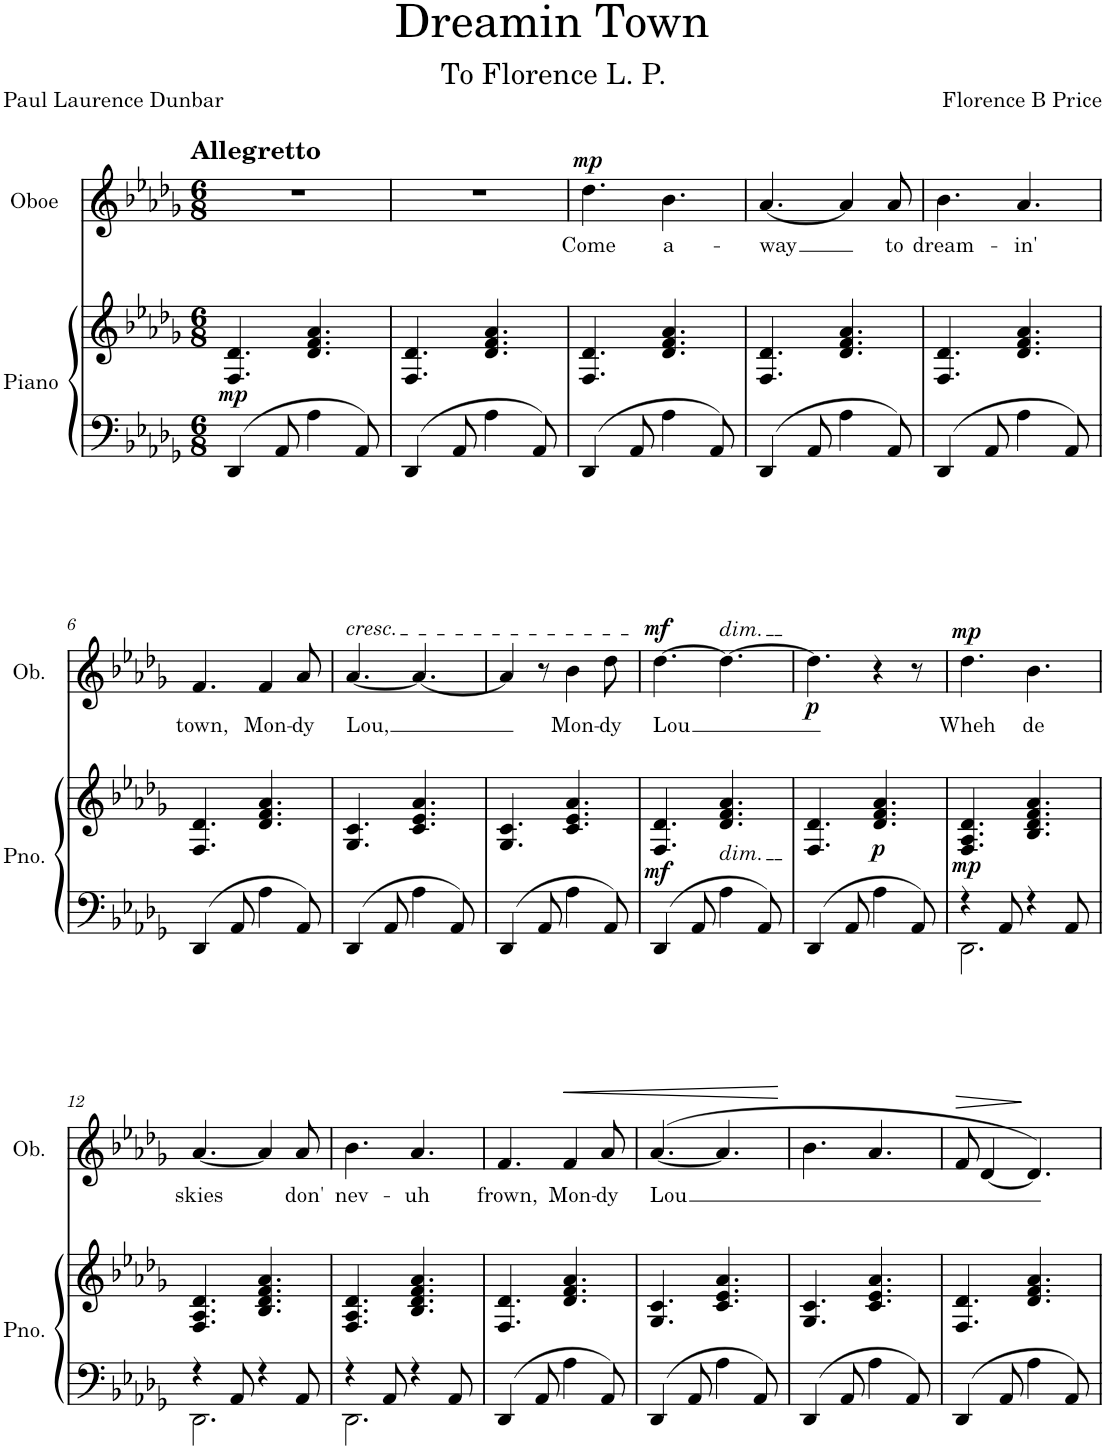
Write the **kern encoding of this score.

**kern	**kern	**dynam	**kern	**text	**dynam
*part2	*part2	*part2	*part1	*part1	*part1
*staff3	*staff2	*staff2/3	*staff1	*staff1	*staff1
*I"Piano	*	*	*I"Oboe	*	*
*I'Pno.	*	*	*I'Ob.	*	*
*clefF4	*clefG2	*	*clefG2	*	*
*k[b-e-a-d-g-]	*k[b-e-a-d-g-]	*	*k[b-e-a-d-g-]	*	*
*M6/8	*M6/8	*	*M6/8	*	*
=1	=1	=1	=1	=1	=1
!	!	!	!LO:TX:a:B:t=Allegretto	!	!
!	!	!LO:DY:b	!	!	!
4DD-/	4.F/ 4.d-/	mp	2.r	.	.
8AA-/	.	.	.	.	.
4A-\	4.d-/ 4.f/ 4.a-/	.	.	.	.
8AA-/	.	.	.	.	.
=2	=2	=2	=2	=2	=2
4DD-/	4.F/ 4.d-/	.	2.r	.	.
8AA-/	.	.	.	.	.
4A-\	4.d-/ 4.f/ 4.a-/	.	.	.	.
8AA-/	.	.	.	.	.
=3	=3	=3	=3	=3	=3
!	!	!	!	!LO:LY:b	!LO:DY:a
4DD-/	4.F/ 4.d-/	.	4.dd-\	Come	mp
8AA-/	.	.	.	.	.
!	!	!	!	!LO:LY:b	!
4A-\	4.d-/ 4.f/ 4.a-/	.	4.b-\	a-	.
8AA-/	.	.	.	.	.
=4	=4	=4	=4	=4	=4
!	!	!	!	!LO:LY:b	!
4DD-/	4.F/ 4.d-/	.	[4.a-/	-way	.
8AA-/	.	.	.	.	.
4A-\	4.d-/ 4.f/ 4.a-/	.	4a-/]	.	.
!	!	!	!	!LO:LY:b	!
8AA-/	.	.	8a-/	to	.
=5	=5	=5	=5	=5	=5
!	!	!	!	!LO:LY:b	!
4DD-/	4.F/ 4.d-/	.	4.b-\	dream-	.
8AA-/	.	.	.	.	.
!	!	!	!	!LO:LY:b	!
4A-\	4.d-/ 4.f/ 4.a-/	.	4.a-/	-in'	.
8AA-/	.	.	.	.	.
!!LO:LB:g=z
=6	=6	=6	=6	=6	=6
!	!	!	!	!LO:LY:b	!
4DD-/	4.F/ 4.d-/	.	4.f/	town,	.
8AA-/	.	.	.	.	.
!	!	!	!	!LO:LY:b	!
4A-\	4.d-/ 4.f/ 4.a-/	.	4f/	Mon-	.
!	!	!	!	!LO:LY:b	!
8AA-/	.	.	8a-/	-dy	.
=7	=7	=7	=7	=7	=7
!	!	!	!LO:TX:a:i:t=cresc.	!	!
!	!	!	!	!LO:LY:b	!
4DD-/	4.G-/ 4.c/	.	[4.a-/	Lou,	.
8AA-/	.	.	.	.	.
4A-\	4.c/ 4.e-/ 4.a-/	.	4.a-/_	.	.
8AA-/	.	.	.	.	.
=8	=8	=8	=8	=8	=8
4DD-/	4.G-/ 4.c/	.	4a-/]	.	.
8AA-/	.	.	8r	.	.
!	!	!	!	!LO:LY:b	!
4A-\	4.c/ 4.e-/ 4.a-/	.	4b-\	Mon-	.
!	!	!	!	!LO:LY:b	!
8AA-/	.	.	8dd-\	-dy	.
=9	=9	=9	=9	=9	=9
!	!	!LO:DY:b	!	!LO:LY:b	!LO:DY:a
4DD-/	4.F/ 4.d-/	mf	[4.dd-\	Lou	mf
8AA-/	.	.	.	.	.
!	!	!	!LO:TX:a:i:t=dim.	!	!
!	!LO:TX:b:i:t=dim.	!	!	!	!
4A-\	4.d-/ 4.f/ 4.a-/	.	4.dd-\_	.	.
8AA-/	.	.	.	.	.
=10	=10	=10	=10	=10	=10
!	!	!	!	!	!LO:DY:b
4DD-/	4.F/ 4.d-/	.	4.dd-\]	.	p
8AA-/	.	.	.	.	.
!	!	!LO:DY:b	!	!	!
4A-\	4.d-/ 4.f/ 4.a-/	p	4r	.	.
8AA-/	.	.	8r	.	.
=11	=11	=11	=11	=11	=11
*^	*	*	*	*	*
!	!	!	!LO:DY:b	!	!LO:LY:b	!LO:DY:a
4r	2.DD-\	4.F/ 4.A-/ 4.d-/	mp	4.dd-\	Wheh	mp
8AA-/	.	.	.	.	.	.
!	!	!	!	!	!LO:LY:b	!
4r	.	4.B-/ 4.d-/ 4.f/ 4.a-/	.	4.b-\	de	.
8AA-/	.	.	.	.	.	.
!!LO:LB:g=z
=12	=12	=12	=12	=12	=12	=12
!	!	!	!	!	!LO:LY:b	!
4r	2.DD-\	4.F/ 4.A-/ 4.d-/	.	[4.a-/	skies	.
8AA-/	.	.	.	.	.	.
4r	.	4.B-/ 4.d-/ 4.f/ 4.a-/	.	4a-/]	.	.
!	!	!	!	!	!LO:LY:b	!
8AA-/	.	.	.	8a-/	don'	.
=13	=13	=13	=13	=13	=13	=13
!	!	!	!	!	!LO:LY:b	!
4r	2.DD-\	4.F/ 4.A-/ 4.d-/	.	4.b-\	nev-	.
8AA-/	.	.	.	.	.	.
!	!	!	!	!	!LO:LY:b	!
4r	.	4.B-/ 4.d-/ 4.f/ 4.a-/	.	4.a-/	-uh	.
8AA-/	.	.	.	.	.	.
*v	*v	*	*	*	*	*
=14	=14	=14	=14	=14	=14
!	!	!	!	!LO:LY:b	!
4DD-/	4.F/ 4.d-/	.	4.f/	frown,	.
8AA-/	.	.	.	.	.
!	!	!	!	!LO:LY:b	!LO:HP:b
4A-\	4.d-/ 4.f/ 4.a-/	.	4f/	Mon-	<
!	!	!	!	!LO:LY:b	!
8AA-/	.	.	8a-/	-dy	.
=15	=15	=15	=15	=15	=15
!	!	!	!	!LO:LY:b	!
4DD-/	4.G-/ 4.c/	.	(>[4.a-/	Lou	.
8AA-/	.	.	.	.	.
4A-\	4.c/ 4.e-/ 4.a-/	.	4.a-/]	.	.
8AA-/	.	.	.	.	.
.	.	.	.	.	[
=16	=16	=16	=16	=16	=16
4DD-/	4.G-/ 4.c/	.	4.b-\	.	.
8AA-/	.	.	.	.	.
4A-\	4.c/ 4.e-/ 4.a-/	.	4.a-/	.	.
8AA-/	.	.	.	.	.
=17	=17	=17	=17	=17	=17
!	!	!	!	!	!LO:HP:b
4DD-/	4.F/ 4.d-/	.	8f/	.	>
.	.	.	[4d-/	.	.
8AA-/	.	.	.	.	.
4A-\	4.d-/ 4.f/ 4.a-/	.	4.d-/])	.	]
8AA-/	.	.	.	.	.
=	=	=	=	=	=
*-	*-	*-	*-	*-	*-
